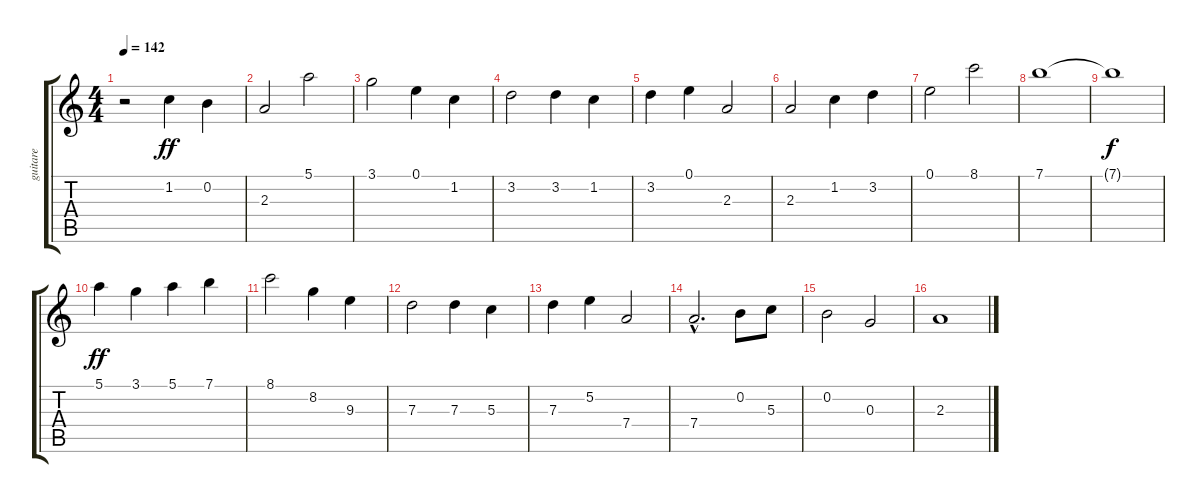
\track ("guitare" "guitare") {instrument distortionguitar}
\staff {score tabs}
\tuning (E4 B3 G3 D3 A2 E2) {hide}
\ts (4 4)
\tempo 142
\clef g2
\ks c
r.2{dy f} 1.2.4{dy ff} 0.2.4 |
2.3.2 5.1.2 |
3.1.2 0.1.4 1.2.4 |
3.2.2 3.2.4 1.2.4 |
3.2.4 0.1.4 2.3.2 |
2.3.2 1.2.4 3.2.4 |
0.1.2 8.1.2 |
7.1.1 |
7.1{t}.1{dy f} |
5.1.4{dy ff} 3.1.4 5.1.4 7.1.4 |
8.1.2 8.2.4 9.3.4 |
7.3.2 7.3.4 5.3.4 |
7.3.4 5.2.4 7.4.2 |
7.4{hac}.2{d} 0.2.8 5.3.8 |
0.2.2 0.3.2 |
2.3.1
